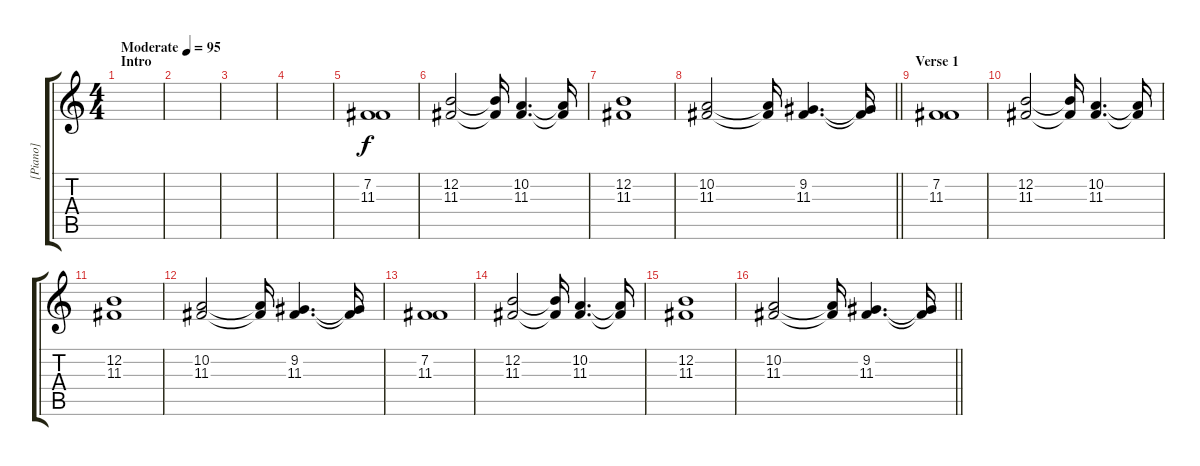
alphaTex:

\track ("[Piano]" "[Piano]") {instrument acousticgrandpiano}
\staff {score tabs}
\tuning (E4 B3 G3 D3 A2 E2) {hide}
\ts (4 4)
\section ("" "Intro")
\tempo (95 "Moderate")
\clef g2
\ks c
|
|
|
|
(7.2 11.3).1 |
(12.2 11.3).2 (12.2{t} 11.3{t}).16 (10.2 11.3).4{d} (10.2{t} 11.3{t}).16 |
(12.2 11.3).1 |
\barLineRight lightlight
(10.2 11.3).2 (10.2{t} 11.3{t}).16 (9.2 11.3).4{d} (9.2{t} 11.3{t}).16 |
\section ("" "Verse 1")
(7.2 11.3).1 |
(12.2 11.3).2 (12.2{t} 11.3{t}).16 (10.2 11.3).4{d} (10.2{t} 11.3{t}).16 |
(12.2 11.3).1 |
(10.2 11.3).2 (10.2{t} 11.3{t}).16 (9.2 11.3).4{d} (9.2{t} 11.3{t}).16 |
(7.2 11.3).1 |
(12.2 11.3).2 (12.2{t} 11.3{t}).16 (10.2 11.3).4{d} (10.2{t} 11.3{t}).16 |
(12.2 11.3).1 |
\barLineRight lightlight
(10.2 11.3).2 (10.2{t} 11.3{t}).16 (9.2 11.3).4{d} (9.2{t} 11.3{t}).16
